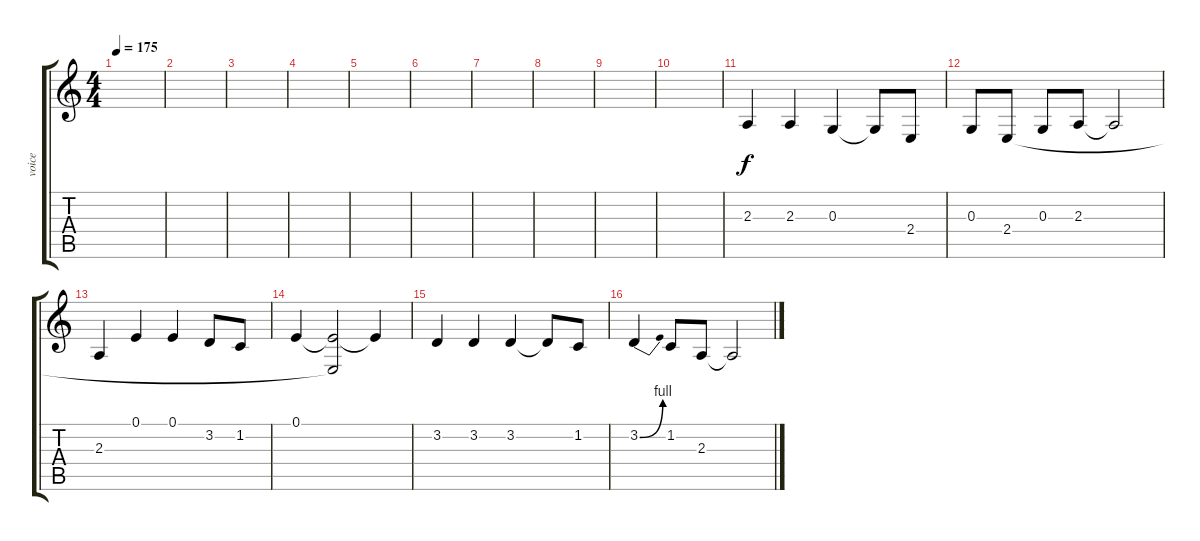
\track ("voice" "voice") {instrument brasssection}
\staff {score tabs}
\tuning (E4 B3 G3 D3 A2 E2) {hide}
\ts (4 4)
\tempo 175
\clef g2
\ks c
|
|
|
|
|
|
|
|
|
|
2.3.4 2.3.4 0.3.4 0.3{t}.8 2.4.8 |
0.3.8 2.4.8 0.3.8 2.3.8 2.3{t}.2 |
2.3.4 0.1.4 0.1.4 3.2.8 1.2.8 |
0.1.4 (0.1{t} 2.4{t}).2 0.1{t}.4 |
3.2.4 3.2.4 3.2.4 3.2{t}.8 1.2.8 |
3.2{be (bend 0 0 60 4)}.4 1.2.8 2.3.8 2.3{t}.2
